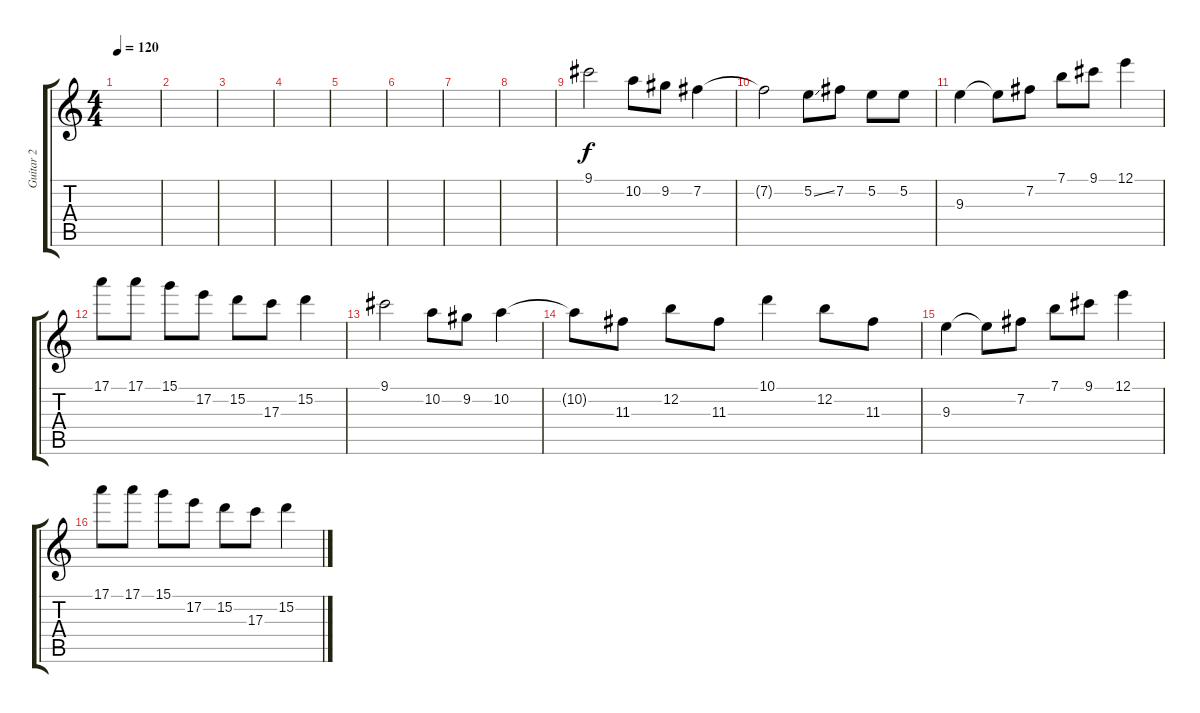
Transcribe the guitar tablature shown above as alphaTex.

\track ("Guitar 2" "Guitar 2") {instrument electricguitarjazz}
\staff {score tabs}
\tuning (E4 B3 G3 D3 A2 E2) {hide}
\ts (4 4)
\tempo 120
\clef g2
\ks c
|
|
|
|
|
|
|
|
9.1.2 10.2.8 9.2.8 7.2.4 |
7.2{t}.2 5.2{ss}.8 7.2.8 5.2.8 5.2.8 |
9.3.4 9.3{t}.8 7.2.8 7.1.8 9.1.8 12.1.4 |
17.1.8 17.1.8 15.1.8 17.2.8 15.2.8 17.3.8 15.2.4 |
9.1.2 10.2.8 9.2.8 10.2.4 |
10.2{t}.8 11.3.8 12.2.8 11.3.8 10.1.4 12.2.8 11.3.8 |
9.3.4 9.3{t}.8 7.2.8 7.1.8 9.1.8 12.1.4 |
17.1.8 17.1.8 15.1.8 17.2.8 15.2.8 17.3.8 15.2.4
